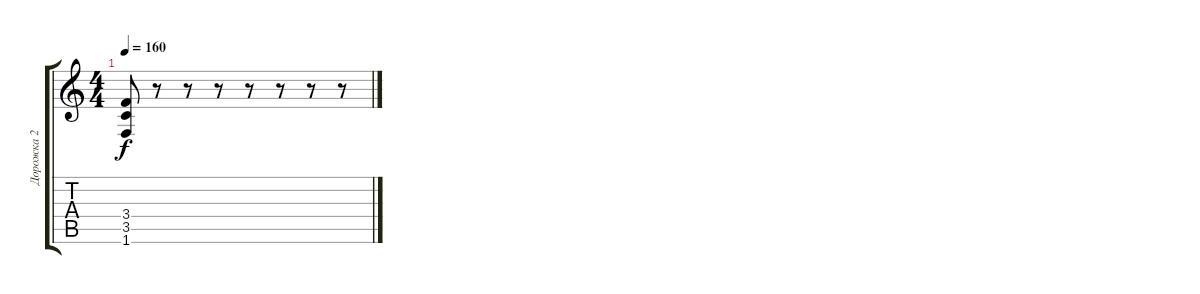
\track ("Дорожка 2" "Дорожка 2") {instrument distortionguitar}
\staff {score tabs}
\tuning (E4 B3 G3 D3 A2 E2) {hide}
\ts (4 4)
\tempo 160
\clef g2
\ks c
(3.4 3.5 1.6).8{dy f} r.8 r.8 r.8 r.8 r.8 r.8 r.8
